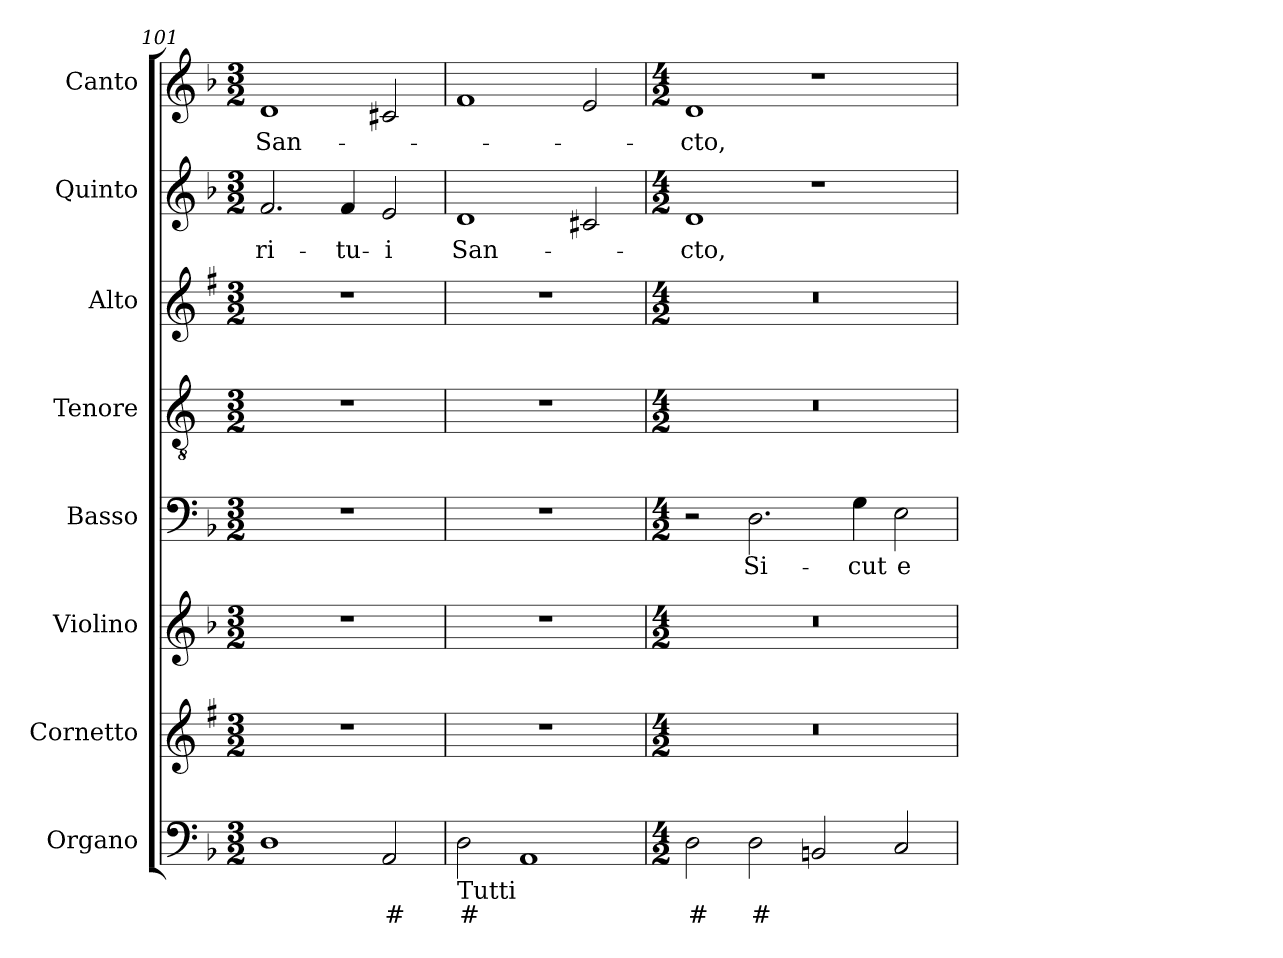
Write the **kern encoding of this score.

**kern	**text	**kern	**kern	**kern	**text	**kern	**kern	**kern	**text	**kern	**text
*part8	*part8	*part7	*part6	*part5	*part5	*part4	*part3	*part2	*part2	*part1	*part1
*staff8	*staff8	*staff7	*staff6	*staff5	*staff5	*staff4	*staff3	*staff2	*staff2	*staff1	*staff1
*I"Organo	*	*I"Cornetto	*I"Violino	*I"Basso	*	*I"Tenore	*I"Alto	*I"Quinto	*	*I"Canto	*
*I'Or	*	*I'Cto.	*I'Vln.	*I'B	*	*I'T	*I'A	*	*	*I'C	*
*clefF4	*	*clefG2	*clefG2	*clefF4	*	*clefGv2	*clefG2	*clefG2	*	*clefG2	*
*	*	*ITrd1c2	*	*	*	*ITrd4c7	*ITrd1c2	*	*	*	*
*k[b-]	*	*k[b-]	*k[b-]	*k[b-]	*	*k[b-]	*k[b-]	*k[b-]	*	*k[b-]	*
*F:	*	*F:	*F:	*F:	*	*F:	*F:	*F:	*	*F:	*
*M3/2	*	*M3/2	*M3/2	*M3/2	*	*M3/2	*M3/2	*M3/2	*	*M3/2	*
=101	=101	=101	=101	=101	=101	=101	=101	=101	=101	=101	=101
!	!	!	!	!	!	!	!	!	!LO:LY:b	!	!LO:LY:b
1D	.	1.r	1.r	1.r	.	1.r	1.r	2.f/	-ri-	1d	San-
!	!	!	!	!	!	!	!	!	!LO:LY:b	!	!
.	.	.	.	.	.	.	.	4f/	-tu-	.	.
!	!LO:LY:b	!	!	!	!	!	!	!	!LO:LY:b	!	!
2AA/	#	.	.	.	.	.	.	2e/	-i	2c#X/	.
=102	=102	=102	=102	=102	=102	=102	=102	=102	=102	=102	=102
!LO:TX:b:t=Tutti	!	!	!	!	!	!	!	!	!	!	!
!	!LO:LY:b	!	!	!	!	!	!	!	!LO:LY:b	!	!
2D\	#	1.r	1.r	1.r	.	1.r	1.r	1d	San-	1f	.
1AA	.	.	.	.	.	.	.	.	.	.	.
.	.	.	.	.	.	.	.	2c#X/	.	2e/	.
!!LO:LB:g=z
=103	=103	=103	=103	=103	=103	=103	=103	=103	=103	=103	=103
*M4/2	*	*M4/2	*M4/2	*M4/2	*	*M4/2	*M4/2	*M4/2	*	*M4/2	*
!	!LO:LY:b	!	!	!	!	!	!	!	!LO:LY:b	!	!LO:LY:b
2D\	#	0r	0r	2r	.	0r	0r	1d	-cto,	1d	-cto,
!	!LO:LY:b	!	!	!	!LO:LY:b	!	!	!	!	!	!
2D\	#	.	.	2.D\	Si-	.	.	.	.	.	.
2BBn/	.	.	.	.	.	.	.	1r	.	1r	.
!	!	!	!	!	!LO:LY:b	!	!	!	!	!	!
.	.	.	.	4G\	-cut	.	.	.	.	.	.
!	!	!	!	!	!LO:LY:b	!	!	!	!	!	!
2C/	.	.	.	2E\	e-	.	.	.	.	.	.
=	=	=	=	=	=	=	=	=	=	=	=
*-	*-	*-	*-	*-	*-	*-	*-	*-	*-	*-	*-
